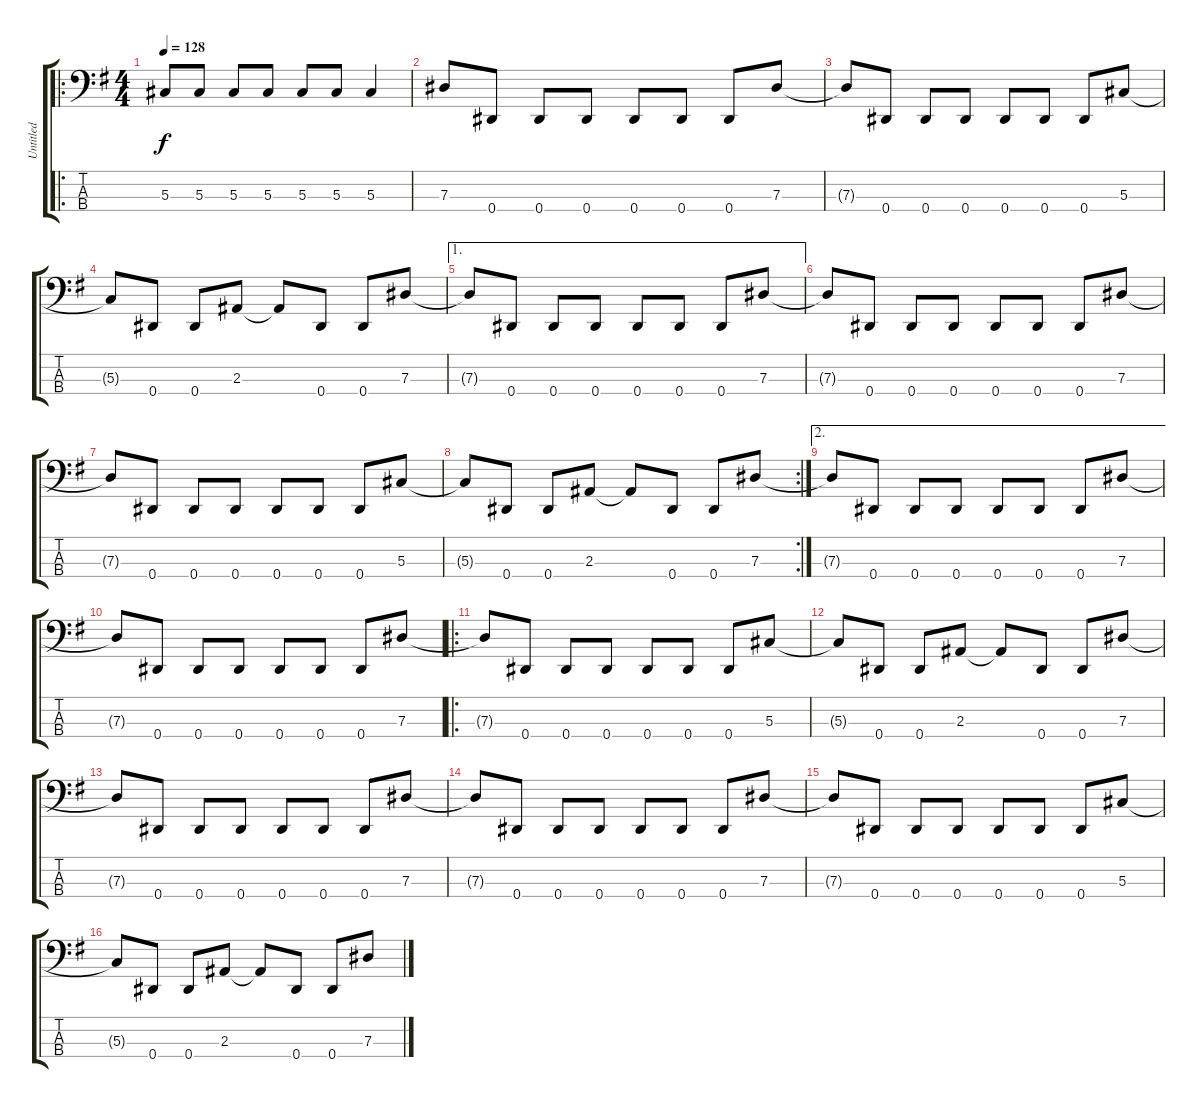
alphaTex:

\track ("Untitled" "Untitled") {instrument electricbassfinger}
\staff {score tabs}
\tuning (Gb2 Db2 Ab1 Eb1) {hide}
\ro
\ts (4 4)
\tempo 128
\clef f4
\ks g
5.3{t}.8{dy f} 5.3.8 5.3.8 5.3.8 5.3.8 5.3.8 5.3.4 |
7.3.8 0.4.8 0.4.8 0.4.8 0.4.8 0.4.8 0.4.8 7.3.8 |
7.3{t}.8 0.4.8 0.4.8 0.4.8 0.4.8 0.4.8 0.4.8 5.3.8 |
5.3{t}.8 0.4.8 0.4.8 2.3.8 2.3{t}.8 0.4.8 0.4.8 7.3.8 |
\ae 1
7.3{t}.8 0.4.8 0.4.8 0.4.8 0.4.8 0.4.8 0.4.8 7.3.8 |
7.3{t}.8 0.4.8 0.4.8 0.4.8 0.4.8 0.4.8 0.4.8 7.3.8 |
7.3{t}.8 0.4.8 0.4.8 0.4.8 0.4.8 0.4.8 0.4.8 5.3.8 |
\rc 2
5.3{t}.8 0.4.8 0.4.8 2.3.8 2.3{t}.8 0.4.8 0.4.8 7.3.8 |
\ae 2
7.3{t}.8 0.4.8 0.4.8 0.4.8 0.4.8 0.4.8 0.4.8 7.3.8 |
7.3{t}.8 0.4.8 0.4.8 0.4.8 0.4.8 0.4.8 0.4.8 7.3.8 |
\ro
7.3{t}.8 0.4.8 0.4.8 0.4.8 0.4.8 0.4.8 0.4.8 5.3.8 |
5.3{t}.8 0.4.8 0.4.8 2.3.8 2.3{t}.8 0.4.8 0.4.8 7.3.8 |
7.3{t}.8 0.4.8 0.4.8 0.4.8 0.4.8 0.4.8 0.4.8 7.3.8 |
7.3{t}.8 0.4.8 0.4.8 0.4.8 0.4.8 0.4.8 0.4.8 7.3.8 |
7.3{t}.8 0.4.8 0.4.8 0.4.8 0.4.8 0.4.8 0.4.8 5.3.8 |
5.3{t}.8 0.4.8 0.4.8 2.3.8 2.3{t}.8 0.4.8 0.4.8 7.3.8
